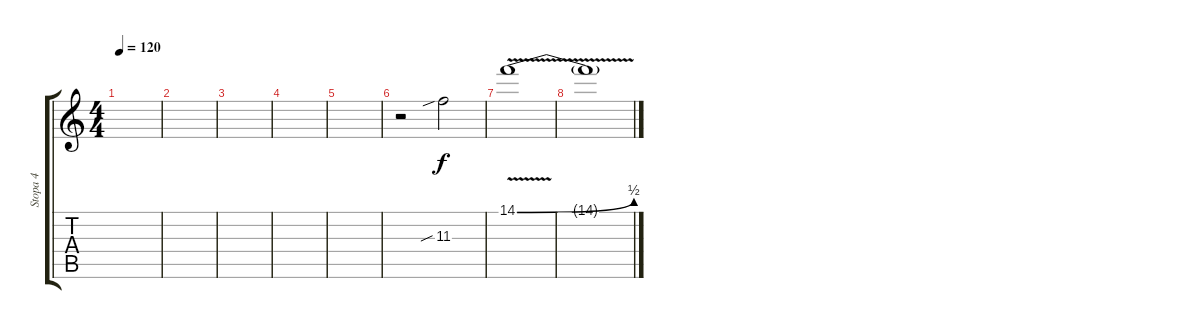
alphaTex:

\track ("Stopa 4" "Stopa 4") {instrument distortionguitar}
\staff {score tabs}
\tuning (Eb4 Bb3 Gb3 Db3 Ab2 Eb2) {hide}
\ts (4 4)
\tempo 120
\clef g2
\ks c
|
|
|
|
|
r.2 11.3{sib}.2 |
14.1{be (bend 0 0 60 2) v}.1 |
14.1{t}.1
